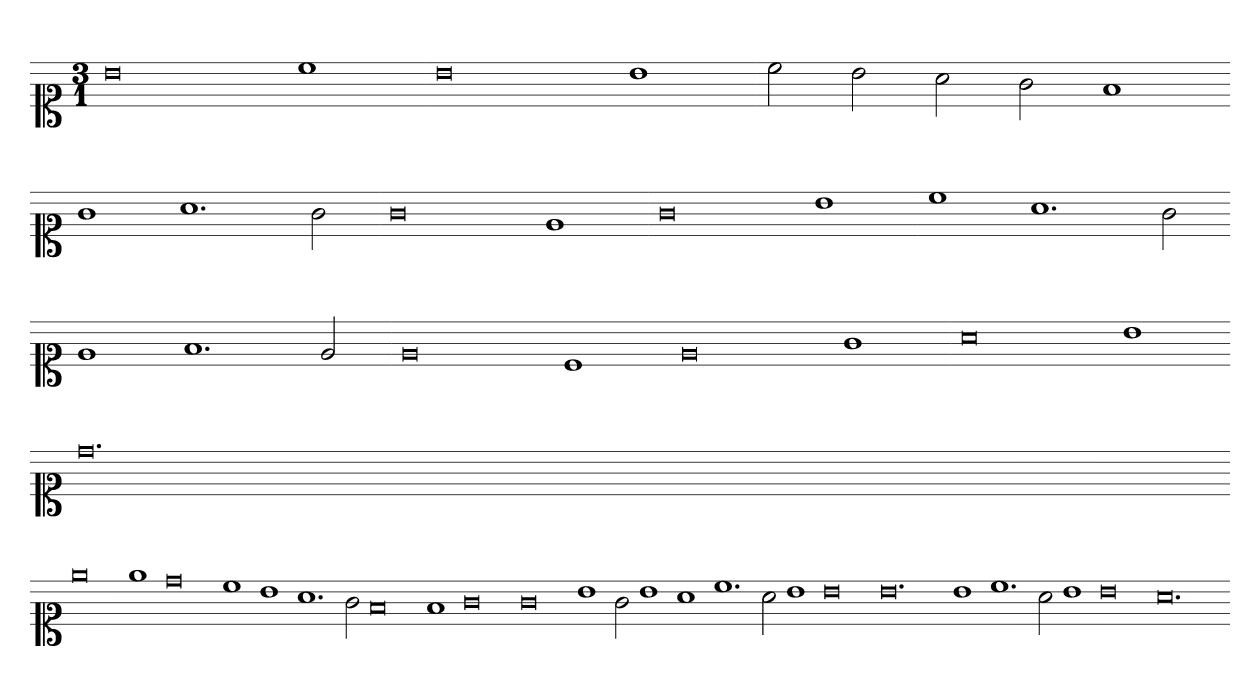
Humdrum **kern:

**kern
*part1
*staff1
*clefC1
*k[]
*M3/1
=
0b
1cc
=-
0b
1b
=-
2cc
2b
2a
2g
1f
=-
1g
1.a
2g
=-
0g
1e
=-
0g
1b
=-
1cc
1.a
2g
=-
1e
1.f
2e
=-
0e
1c
=-
0e
1g
=-
0a
1b
=-
0.dd
=-
0ee
1ee
0dd
1cc
1b
1.a
2g
0f
1f
0g
0g
1b
2g
1b
1a
1.cc
2a
1b
0b
0.b
1b
1.cc
2a
1b
0b
0.a
=-
*-
